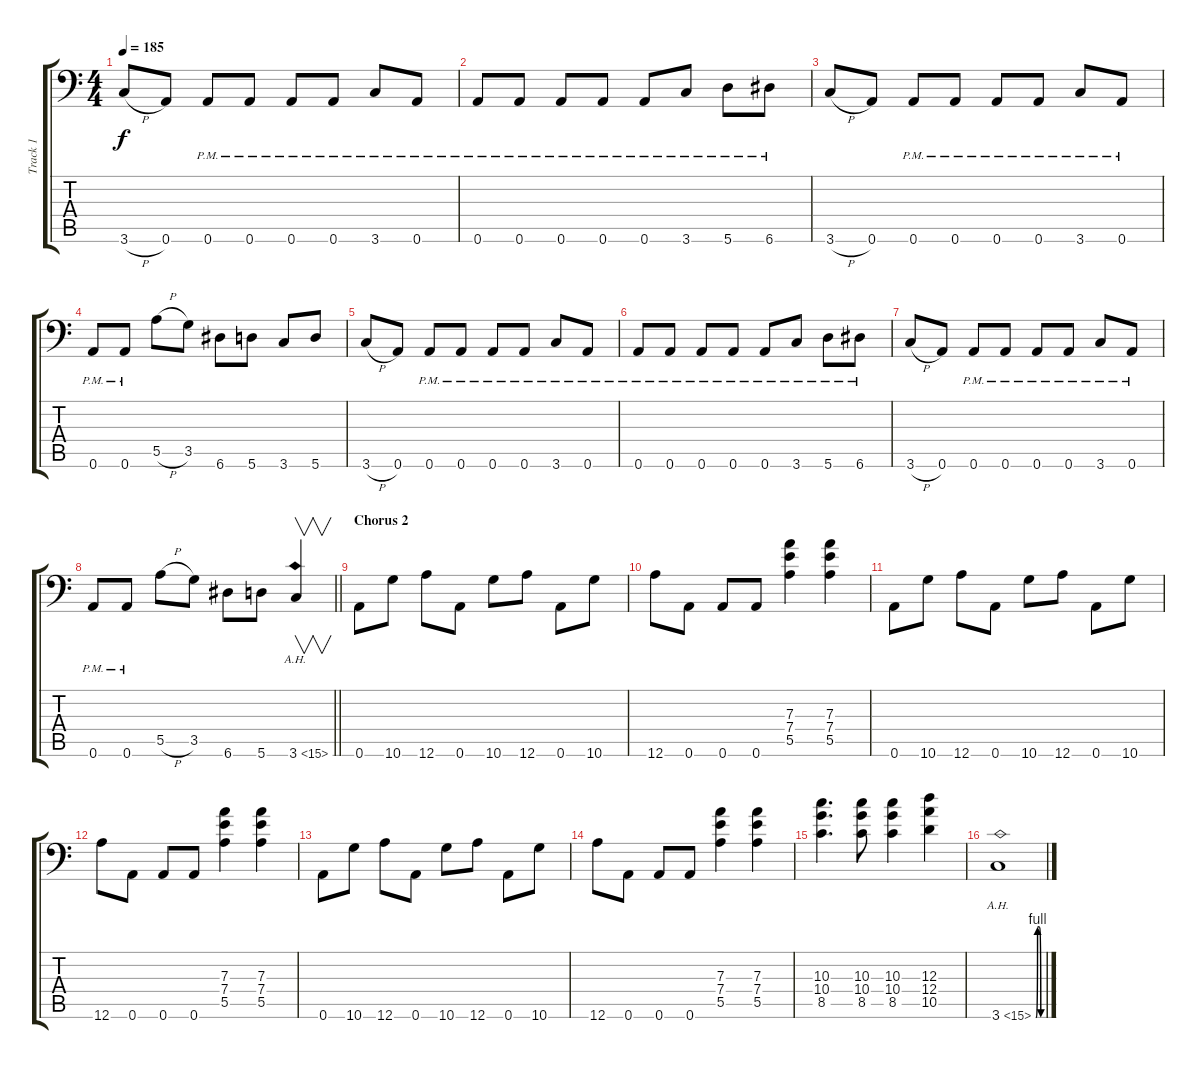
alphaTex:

\track ("Track 1" "Track 1") {instrument distortionguitar}
\staff {score tabs}
\tuning (B3 Gb3 D3 A2 E2 A1) {hide}
\ts (4 4)
\tempo 185
\clef f4
\ks c
3.6{h}.8{dy f} 0.6.8 0.6{pm}.8 0.6{pm}.8 0.6{pm}.8 0.6{pm}.8 3.6{pm}.8 0.6{pm}.8 |
0.6{pm}.8 0.6{pm}.8 0.6{pm}.8 0.6{pm}.8 0.6{pm}.8 3.6{pm}.8 5.6{pm}.8 6.6{pm}.8 |
3.6{h}.8 0.6.8 0.6{pm}.8 0.6{pm}.8 0.6{pm}.8 0.6{pm}.8 3.6{pm}.8 0.6{pm}.8 |
0.6{pm}.8 0.6{pm}.8 5.5{h}.8 3.5.8 6.6.8 5.6.8 3.6.8 5.6.8 |
3.6{h}.8 0.6.8 0.6{pm}.8 0.6{pm}.8 0.6{pm}.8 0.6{pm}.8 3.6{pm}.8 0.6{pm}.8 |
0.6{pm}.8 0.6{pm}.8 0.6{pm}.8 0.6{pm}.8 0.6{pm}.8 3.6{pm}.8 5.6{pm}.8 6.6{pm}.8 |
3.6{h}.8 0.6.8 0.6{pm}.8 0.6{pm}.8 0.6{pm}.8 0.6{pm}.8 3.6{pm}.8 0.6{pm}.8 |
\barLineRight lightlight
0.6{pm}.8 0.6{pm}.8 5.5{h}.8 3.5.8 6.6.8 5.6.8 3.6{ah 12}.4{v} |
\section ("" "Chorus 2")
0.6.8 10.6.8 12.6.8 0.6.8 10.6.8 12.6.8 0.6.8 10.6.8 |
12.6.8 0.6.8 0.6.8 0.6.8 (7.3 7.4 5.5).4 (7.3 7.4 5.5).4 |
0.6.8 10.6.8 12.6.8 0.6.8 10.6.8 12.6.8 0.6.8 10.6.8 |
12.6.8 0.6.8 0.6.8 0.6.8 (7.3 7.4 5.5).4 (7.3 7.4 5.5).4 |
0.6.8 10.6.8 12.6.8 0.6.8 10.6.8 12.6.8 0.6.8 10.6.8 |
12.6.8 0.6.8 0.6.8 0.6.8 (7.3 7.4 5.5).4 (7.3 7.4 5.5).4 |
(10.3 10.4 8.5).4{d} (10.3 10.4 8.5).8 (10.3 10.4 8.5).4 (12.3 12.4 10.5).4 |
3.6{be (custom 0 0 15 4 30 4 45 0 60 0) ah 12}.1
